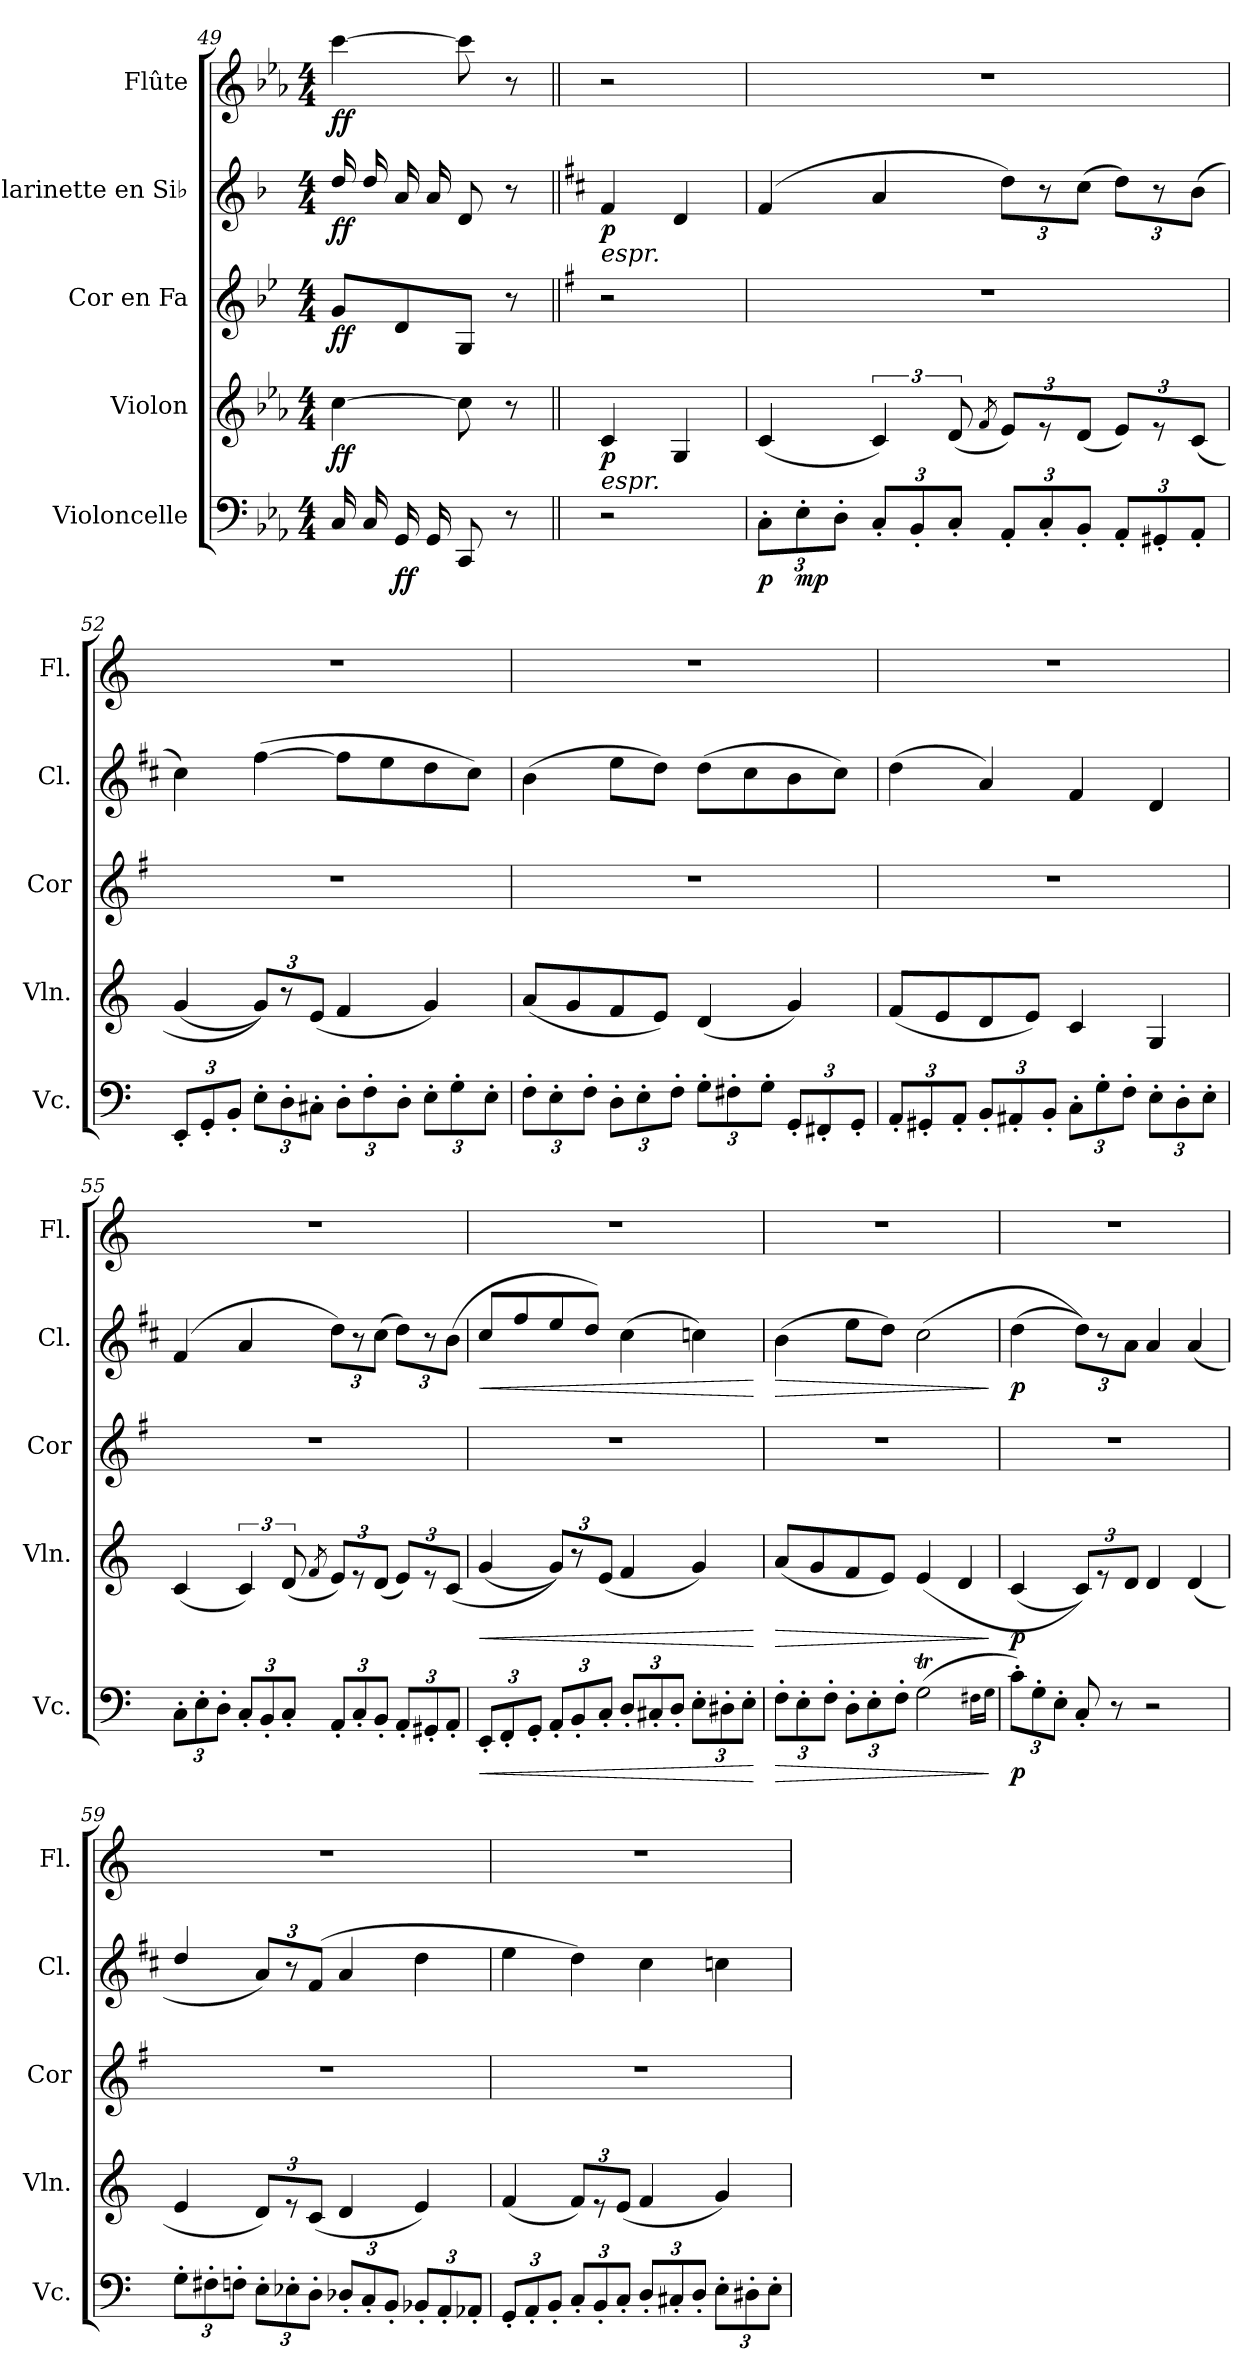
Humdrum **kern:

**kern	**dynam	**kern	**dynam	**kern	**dynam	**kern	**dynam	**kern	**dynam
*part5	*part5	*part4	*part4	*part3	*part3	*part2	*part2	*part1	*part1
*staff5	*staff5	*staff4	*staff4	*staff3	*staff3	*staff2	*staff2	*staff1	*staff1
*I"Violoncelle	*	*I"Violon	*	*I"Cor en Fa	*	*I"Clarinette en Si♭	*	*I"Flûte	*
*I'Vc.	*	*I'Vln.	*	*I'Cor	*	*I'Cl.	*	*I'Fl.	*
*clefF4	*	*clefG2	*	*clefG2	*	*clefG2	*	*clefG2	*
*	*	*	*	*ITrd4c7	*	*ITrd1c2	*	*	*
*k[b-e-a-]	*	*k[b-e-a-]	*	*k[b-e-a-]	*	*k[b-e-a-]	*	*k[b-e-a-]	*
*M4/4	*	*M4/4	*	*M4/4	*	*M4/4	*	*M4/4	*
=49	=49	=49	=49	=49	=49	=49	=49	=49	=49
!	!	!	!LO:DY:b	!	!LO:DY:b	!	!LO:DY:b	!	!LO:DY:b
*tremolo	*	*	*	*	*	*	*	*	*
*	*	*	*	*	*	*tremolo	*	*	*
16C/LL	.	[4cc\	ff	8c/L	ff	16cc/LL	ff	[4ccc\	ff
16C/	.	.	.	.	.	16cc/	.	.	.
!	!LO:DY:b	!	!	!	!	!	!	!	!
16GG/	ff	.	.	8G/	.	16g/	.	.	.
16GG/	.	.	.	.	.	16g/	.	.	.
*	*	*	*	*	*	*Xtremolo	*	*	*
*Xtremolo	*	*	*	*	*	*	*	*	*
8CC/J	.	8cc\]	.	8C/J	.	8c/J	.	8ccc\]	.
8r	.	8r	.	8r	.	8r	.	8r	.
!!LO:PB:g=z
=50||	=50||	=50||	=50||	=50||	=50||	=50||	=50||	=50||	=50||
!!LO:REH:place=s1:a:B:fs=14:t=C
*k[]	*	*k[]	*	*k[]	*	*k[]	*	*k[]	*
*	*	*	*	*	*	*	*	*MM84	*
!	!	!	!	!	!	!LO:TX:b:i:t=espr.	!	!	!
!	!	!LO:TX:b:i:t=espr.	!	!	!	!	!	!	!
!	!	!	!LO:DY:b	!	!	!	!LO:DY:b	!	!
2r	.	4c/	p	2r	.	4e/	p	2r	.
.	.	4G/	.	.	.	4c/	.	.	.
=51	=51	=51	=51	=51	=51	=51	=51	=51	=51
*Xbrackettup	*	*	*	*	*	*	*	*	*
!	!LO:DY:b	!	!	!	!	!	!	!	!
12C'\L	p	(<4c/	.	1r	.	(>4e/	.	1r	.
!	!LO:DY:b	!	!	!	!	!	!	!	!
12E'\	mp	.	.	.	.	.	.	.	.
12D'\J	.	.	.	.	.	.	.	.	.
12C'/L	.	6c/)	.	.	.	4g/	.	.	.
12BB'/	.	.	.	.	.	.	.	.	.
12C'/J	.	(<12d/	.	.	.	.	.	.	.
.	.	8qf/	.	.	.	.	.	.	.
12AA'/L	.	12e/L)	.	.	.	12cc\L)	.	.	.
12C'/	.	12r	.	.	.	12r	.	.	.
12BB'/J	.	(<12d/J	.	.	.	(>12b\J	.	.	.
12AA'/L	.	12e/L)	.	.	.	12cc\L)	.	.	.
12GG#X'/	.	12r	.	.	.	12r	.	.	.
12AA'/J	.	(<12c/J	.	.	.	(>12a\J	.	.	.
=52	=52	=52	=52	=52	=52	=52	=52	=52	=52
12EE'/L	.	(<4g/	.	1r	.	4b\)	.	1r	.
12GG'/	.	.	.	.	.	.	.	.	.
12BB'/J	.	.	.	.	.	.	.	.	.
12E'\L	.	12g/L))	.	.	.	(>[4ee\	.	.	.
12D'\	.	12r	.	.	.	.	.	.	.
12C#X'\J	.	(<12e/J	.	.	.	.	.	.	.
12D'\L	.	4f/	.	.	.	8ee\L]	.	.	.
12F'\	.	.	.	.	.	.	.	.	.
.	.	.	.	.	.	8dd\	.	.	.
12D'\J	.	.	.	.	.	.	.	.	.
12E'\L	.	4g/)	.	.	.	8cc\	.	.	.
12G'\	.	.	.	.	.	.	.	.	.
.	.	.	.	.	.	8b\J)	.	.	.
12E'\J	.	.	.	.	.	.	.	.	.
=53	=53	=53	=53	=53	=53	=53	=53	=53	=53
12F'\L	.	(<8a/L	.	1r	.	(>4a\	.	1r	.
12E'\	.	.	.	.	.	.	.	.	.
.	.	8g/	.	.	.	.	.	.	.
12F'\J	.	.	.	.	.	.	.	.	.
12D'\L	.	8f/	.	.	.	8dd\L	.	.	.
12E'\	.	.	.	.	.	.	.	.	.
.	.	8e/J)	.	.	.	8cc\J)	.	.	.
12F'\J	.	.	.	.	.	.	.	.	.
12G'\L	.	(<4d/	.	.	.	(>8cc\L	.	.	.
12F#X'\	.	.	.	.	.	.	.	.	.
.	.	.	.	.	.	8b\	.	.	.
12G'\J	.	.	.	.	.	.	.	.	.
12GG'/L	.	4g/)	.	.	.	8a\	.	.	.
12FF#X'/	.	.	.	.	.	.	.	.	.
.	.	.	.	.	.	8b\J)	.	.	.
12GG'/J	.	.	.	.	.	.	.	.	.
!!LO:LB:g=z
=54	=54	=54	=54	=54	=54	=54	=54	=54	=54
12AA'/L	.	(<8f/L	.	1r	.	(>4cc\	.	1r	.
12GG#X'/	.	.	.	.	.	.	.	.	.
.	.	8e/	.	.	.	.	.	.	.
12AA'/J	.	.	.	.	.	.	.	.	.
12BB'/L	.	8d/	.	.	.	4g/)	.	.	.
12AA#X'/	.	.	.	.	.	.	.	.	.
.	.	8e/J)	.	.	.	.	.	.	.
12BB'/J	.	.	.	.	.	.	.	.	.
12C'\L	.	4c/	.	.	.	4e/	.	.	.
12G'\	.	.	.	.	.	.	.	.	.
12F'\J	.	.	.	.	.	.	.	.	.
12E'\L	.	4G/	.	.	.	4c/	.	.	.
12D'\	.	.	.	.	.	.	.	.	.
12E'\J	.	.	.	.	.	.	.	.	.
=55	=55	=55	=55	=55	=55	=55	=55	=55	=55
12C'\L	.	(<4c/	.	1r	.	(>4e/	.	1r	.
12E'\	.	.	.	.	.	.	.	.	.
12D'\J	.	.	.	.	.	.	.	.	.
12C'/L	.	6c/)	.	.	.	4g/	.	.	.
12BB'/	.	.	.	.	.	.	.	.	.
12C'/J	.	(<12d/	.	.	.	.	.	.	.
.	.	8qf/	.	.	.	.	.	.	.
12AA'/L	.	12e/L)	.	.	.	12cc\L)	.	.	.
12C'/	.	12r	.	.	.	12r	.	.	.
12BB'/J	.	(<12d/J	.	.	.	(>12b\J	.	.	.
12AA'/L	.	12e/L)	.	.	.	12cc\L)	.	.	.
12GG#X'/	.	12r	.	.	.	12r	.	.	.
12AA'/J	.	(<12c/J	.	.	.	(>12a\J	.	.	.
=56	=56	=56	=56	=56	=56	=56	=56	=56	=56
!	!LO:HP:b	!	!LO:HP:b	!	!	!	!LO:HP:b	!	!
12EE'/L	<	(<4g/	<	1r	.	8b/L	<	1r	.
12FF'/	.	.	.	.	.	.	.	.	.
.	.	.	.	.	.	8ee/	.	.	.
12GG'/J	.	.	.	.	.	.	.	.	.
12AA'/L	.	12g/L))	.	.	.	8dd/	.	.	.
12BB'/	.	12r	.	.	.	.	.	.	.
.	.	.	.	.	.	8cc/J)	.	.	.
12C'/J	.	(<12e/J	.	.	.	.	.	.	.
12D'/L	.	4f/	.	.	.	(>4b\	.	.	.
12C#X'/	.	.	.	.	.	.	.	.	.
12D'/J	.	.	.	.	.	.	.	.	.
12E'\L	.	4g/)	.	.	.	4b-X\)	.	.	.
12D#X'\	.	.	.	.	.	.	.	.	.
12E'\J	.	.	.	.	.	.	.	.	.
.	[	.	[	.	.	.	[	.	.
=57	=57	=57	=57	=57	=57	=57	=57	=57	=57
!	!LO:HP:b	!	!LO:HP:b	!	!	!	!LO:HP:b	!	!
12F'\L	>	(<8a/L	>	1r	.	(>4a\	>	1r	.
12E'\	.	.	.	.	.	.	.	.	.
.	.	8g/	.	.	.	.	.	.	.
12F'\J	.	.	.	.	.	.	.	.	.
12D'\L	.	8f/	.	.	.	8dd\L	.	.	.
12E'\	.	.	.	.	.	.	.	.	.
.	.	8e/J)	.	.	.	8cc\J)	.	.	.
12F'\J	.	.	.	.	.	.	.	.	.
(>2GT\	.	(<4e/	.	.	.	(>2b\	.	.	.
.	.	4d/	.	.	.	.	.	.	.
16qF#X\LL	.	.	.	.	.	.	.	.	.
16qG\JJ	.	.	.	.	.	.	.	.	.
.	]	.	]	.	.	.	]	.	.
!!LO:LB:g=z
=58	=58	=58	=58	=58	=58	=58	=58	=58	=58
!	!LO:DY:b	!	!LO:DY:b	!	!	!	!LO:DY:b	!	!
12c'\L)	p	(<4c/	p	1r	.	(>4cc\	p	1r	.
12G'\	.	.	.	.	.	.	.	.	.
12E'\J	.	.	.	.	.	.	.	.	.
8C'/	.	12c/L))	.	.	.	12cc\L))	.	.	.
.	.	12r	.	.	.	12r	.	.	.
8r	.	.	.	.	.	.	.	.	.
.	.	12d/J	.	.	.	12g\J	.	.	.
2r	.	4d/	.	.	.	4g/	.	.	.
.	.	(<4d/	.	.	.	(<4g/	.	.	.
=59	=59	=59	=59	=59	=59	=59	=59	=59	=59
12G'\L	.	4e/	.	1r	.	4cc/	.	1r	.
12F#X'\	.	.	.	.	.	.	.	.	.
12Fn'\J	.	.	.	.	.	.	.	.	.
12E'\L	.	12d/L)	.	.	.	12g/L)	.	.	.
12E-X'\	.	12r	.	.	.	12r	.	.	.
12D'\J	.	(<12c/J	.	.	.	(>12e/J	.	.	.
12D-X'/L	.	4d/	.	.	.	4g/	.	.	.
12C'/	.	.	.	.	.	.	.	.	.
12BB'/J	.	.	.	.	.	.	.	.	.
12BB-X'/L	.	4e/)	.	.	.	4cc\	.	.	.
12AA'/	.	.	.	.	.	.	.	.	.
12AA-X'/J	.	.	.	.	.	.	.	.	.
=60	=60	=60	=60	=60	=60	=60	=60	=60	=60
12GG'/L	.	(<4f/	.	1r	.	4dd\	.	1r	.
12AA'/	.	.	.	.	.	.	.	.	.
12BB'/J	.	.	.	.	.	.	.	.	.
12C'/L	.	12f/L)	.	.	.	4cc\)	.	.	.
12BB'/	.	12r	.	.	.	.	.	.	.
12C'/J	.	(<12e/J	.	.	.	.	.	.	.
12D'/L	.	4f/	.	.	.	4b\	.	.	.
12C#X'/	.	.	.	.	.	.	.	.	.
12D'/J	.	.	.	.	.	.	.	.	.
12E'\L	.	4g/)	.	.	.	4b-X\	.	.	.
12D#X'\	.	.	.	.	.	.	.	.	.
12E'\J	.	.	.	.	.	.	.	.	.
=	=	=	=	=	=	=	=	=	=
*-	*-	*-	*-	*-	*-	*-	*-	*-	*-
